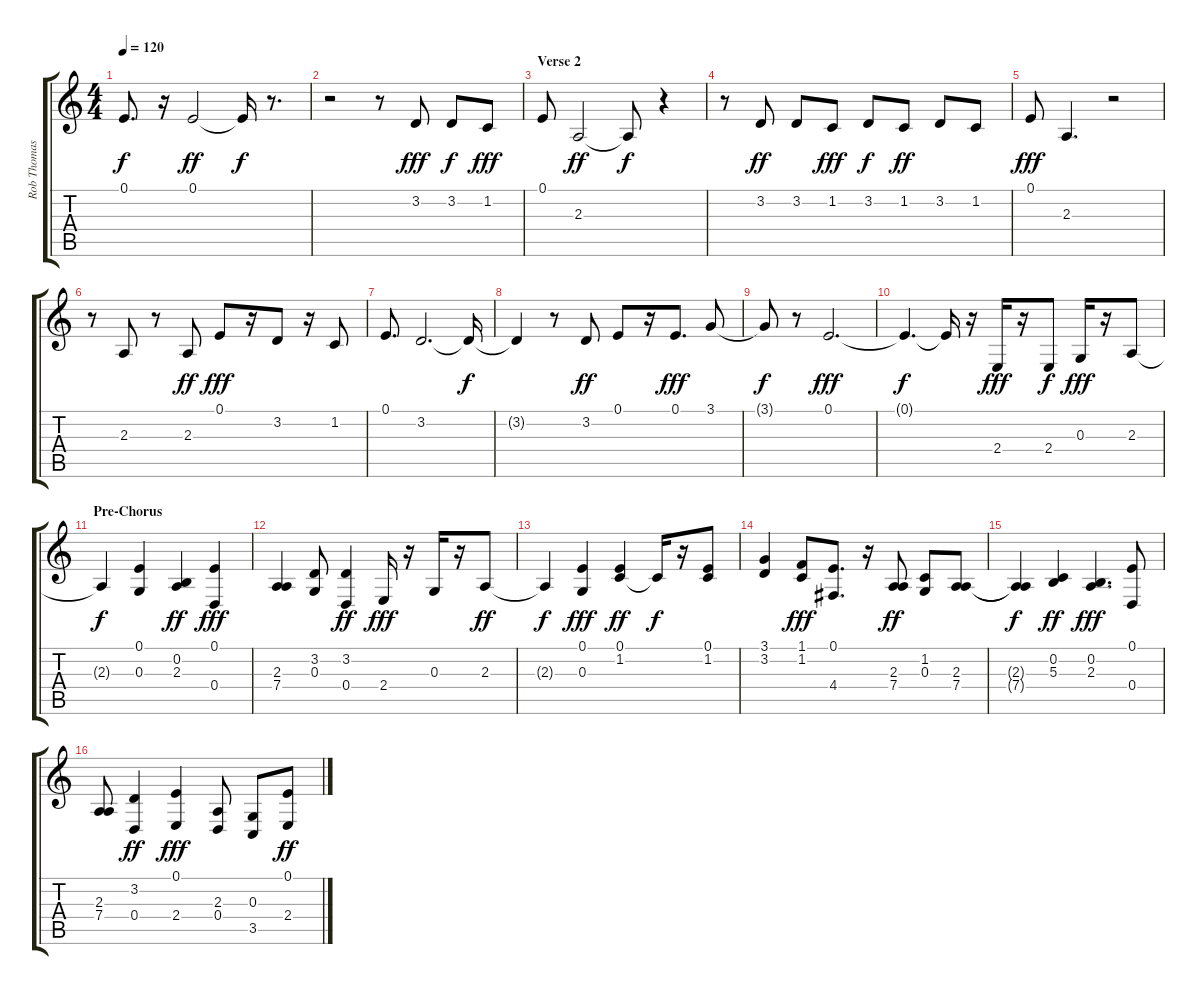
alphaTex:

\track ("Rob Thomas" "Rob Thomas") {instrument synthbrass1}
\staff {score tabs}
\tuning (E4 B3 G3 D3 A2 E2) {hide}
\ts (4 4)
\tempo 120
\clef g2
\ks c
0.1{t}.8{d dy f} r.16 0.1.2{dy ff} 0.1{t}.16{dy f} r.8{d} |
r.2 r.8 3.2.8{dy fff} 3.2.8{dy f} 1.2.8{dy fff} |
\section ("" "Verse 2")
0.1.8 2.3.2{dy ff} 2.3{t}.8{dy f} r.4 |
r.8 3.2.8{dy ff} 3.2.8 1.2.8{dy fff} 3.2.8{dy f} 1.2.8{dy ff} 3.2.8 1.2.8 |
0.1.8{dy fff} 2.3.4{d} r.2 |
r.8 2.3.8 r.8 2.3.8{dy ff} 0.1.8{dy fff} r.16 3.2.8 r.16 1.2.8 |
0.1.8{d} 3.2.2{d} 3.2{t}.16{dy f} |
3.2{t}.4 r.8 3.2.8{dy ff} 0.1.8 r.16 0.1.8{d dy fff} 3.1.8 |
3.1{t}.8{dy f} r.8 0.1.2{d dy fff} |
0.1{t}.4{d dy f} 0.1{t}.16 r.16 2.4.16{dy fff} r.16 2.4.8{dy f} 0.3.16{dy fff} r.16 2.3.8 |
\section ("" "Pre-Chorus")
2.3{t}.4{dy f} (0.1 0.3).4 (0.2 2.3).4{dy ff} (0.1 0.4).4{dy fff} |
(2.3 7.4).4 (3.2 0.3).8 (3.2 0.4).4{dy ff} 2.4.16{dy fff} r.16 0.3.16 r.16 2.3.8{dy ff} |
2.3{t}.4{dy f} (0.1 0.3).4{dy fff} (0.1 1.2).4{dy ff} 1.2{t}.16{dy f} r.16 (0.1 1.2).8 |
(3.1 3.2).4 (1.1 1.2).8{dy fff} (0.1 4.4).8{d} r.16 (2.3 7.4).8{dy ff} (1.2 0.3).8 (2.3 7.4).8 |
(2.3{t} 7.4{t}).4{dy f} (0.2 5.3).4{dy ff} (0.2 2.3).4{d dy fff} (0.1 0.4).8 |
(2.3 7.4).8 (3.2 0.4).4{dy ff} (0.1 2.4).4{dy fff} (2.3 0.4).8 (0.3 3.5).8 (0.1 2.4).8{dy ff}
